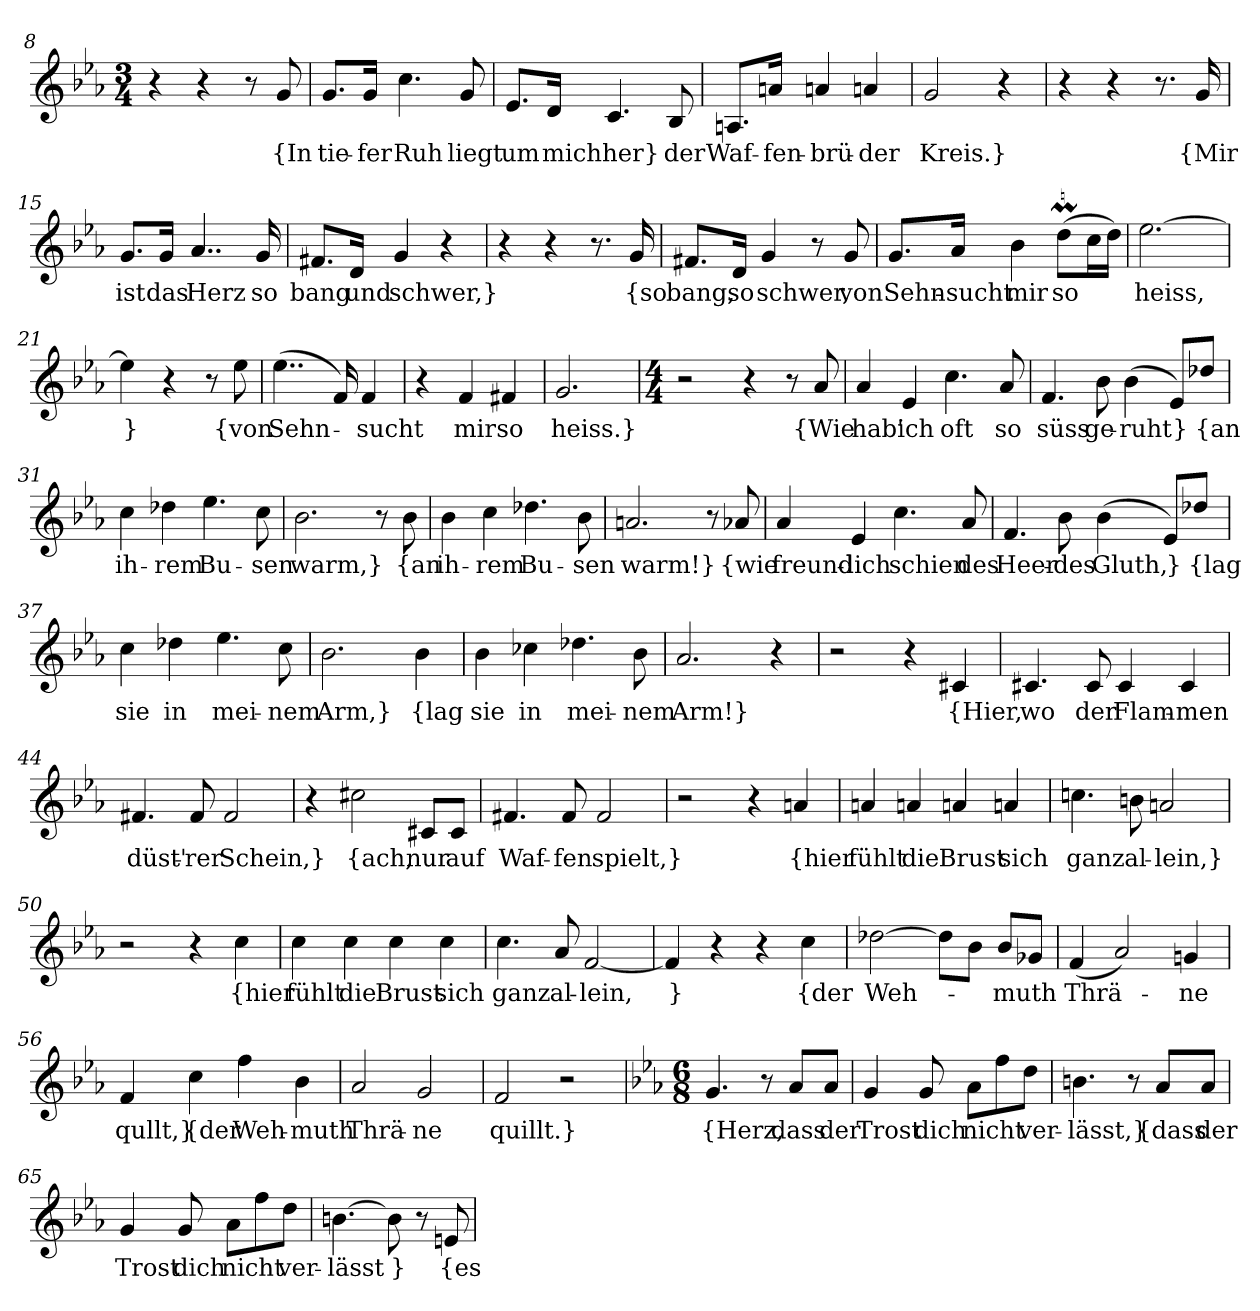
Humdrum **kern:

**kern	**text
*part1	*part1
*staff1	*staff1
*clefG2	*
*k[b-e-a-]	*
*c:	*
*M3/4	*
=8	=8
4r	.
4r	.
8r	.
8g	{In
=9	=9
8.g/L	tie-
16g/Jk	-fer
4.cc	Ruh
8g	liegt
=10	=10
8.e-/L	um
16d/Jk	mich
4.c	her}
8B-	der
=11	=11
8.An/L	Waf-
16an/Jk	-fen-
4an	-brü-
4an	-der
=12	=12
2g	Kreis.}
4r	.
=14	=14
4r	.
4r	.
8.r	.
16g	{Mir
=15	=15
8.g/L	ist
16g/Jk	das
4..a-	Herz
16g	so
=16	=16
8.f#X/L	bang
16d/Jk	und
4g	schwer,}
4r	.
=17	=17
4r	.
4r	.
8.r	.
16g	{so
=18	=18
8.f#X/L	bang,
16d/Jk	so
4g	schwer,
8r	.
8g	von
=19	=19
8.g/L	Sehn-
16a-/Jk	-sucht
4b-	mir
(8ddM\L	so
16cc\L	.
16dd\JJ)	.
=20	=20
[2.ee-	heiss,
=21	=21
4ee-]	}
4r	.
8r	.
8ee-	{von
=22	=22
(4..ee-	Sehn-
16f)	.
4f	-sucht
=23	=23
4r	.
4f	mir
4f#X	so
=24	=24
2.g	heiss.}
=28	=28
*M4/4	*
2r	.
4r	.
8r	.
8a-	{Wie
=29	=29
4a-	hab'
4e-	ich
4.cc	oft
8a-	so
=30	=30
4.f	süss
8b-	ge-
(4b-	-ruht
8e-/L)	}
8dd-X/J	{an
=31	=31
4cc	ih-
4dd-X	-rem
4.ee-	Bu-
8cc	-sen
=32	=32
2.b-	warm,}
8r	.
8b-	{an
=33	=33
4b-	ih-
4cc	-rem
4.dd-X	Bu-
8b-	-sen
=34	=34
2.an	warm!}
8r	.
8a-X	{wie
=35	=35
4a-	freund-
4e-	-lich
4.cc	schien
8a-	des
=36	=36
4.f	Heer-
8b-	-des
(4b-	Gluth,
8e-/L)	}
8dd-X/J	{lag
=37	=37
4cc	sie
4dd-X	in
4.ee-	mei-
8cc	-nem
=38	=38
2.b-	Arm,}
4b-	{lag
=39	=39
4b-	sie
4cc-X	in
4.dd-X	mei-
8b-	-nem
=40	=40
2.a-	Arm!}
4r	.
=42	=42
2r	.
4r	.
4c#X	{Hier,
=43	=43
4.c#X	wo
8c#	der
4c#	Flam-
4c#	-men
=44	=44
4.f#X	düst'-
8f#	-rer
2f#	Schein,}
=45	=45
4r	.
2cc#X	{ach,
8c#X/L	nur
8c#/J	auf
=46	=46
4.f#X	Waf-
8f#	-fen
2f#	spielt,}
=47	=47
2r	.
4r	.
4an	{hier
=48	=48
4an	fühlt
4an	die
4an	Brust
4an	sich
=49	=49
4.ccn	ganz
8bn	al-
2an	-lein,}
=50	=50
2r	.
4r	.
4cc	{hier
=51	=51
4cc	fühlt
4cc	die
4cc	Brust
4cc	sich
=52	=52
4.cc	ganz
8a-	al-
[2f	-lein,
=53	=53
4f]	}
4r	.
4r	.
4cc	{der
=54	=54
[2dd-X	Weh-
8dd-\L]	.
8b-\J	.
8b-/L	-muth
8g-X/J	.
=55	=55
(4f	Thrä-
2a-)	.
4gn	-ne
=56	=56
4f	qullt,}
4cc	{der
4ff	Weh-
4b-	-muth
=57	=57
2a-	Thrä-
2g	-ne
=58	=58
2f	quillt.}
2r	.
=62	=62
*k[b-e-a-]	*
*M6/8	*
4.g	{Herz,
8r	.
8a-/L	dass
8a-/J	der
=63	=63
4g	Trost
8g	dich
8a-\L	nicht
8ff\	.
8dd\J	ver-
=64	=64
4.bn	-lässt,}
8r	.
8a-/L	{dass
8a-/J	der
=65	=65
4g	Trost
8g	dich
8a-\L	nicht
8ff\	.
8dd\J	ver-
=66	=66
[4.bn	-lässt
8b]	}
8r	.
8en	{es
=	=
*-	*-
